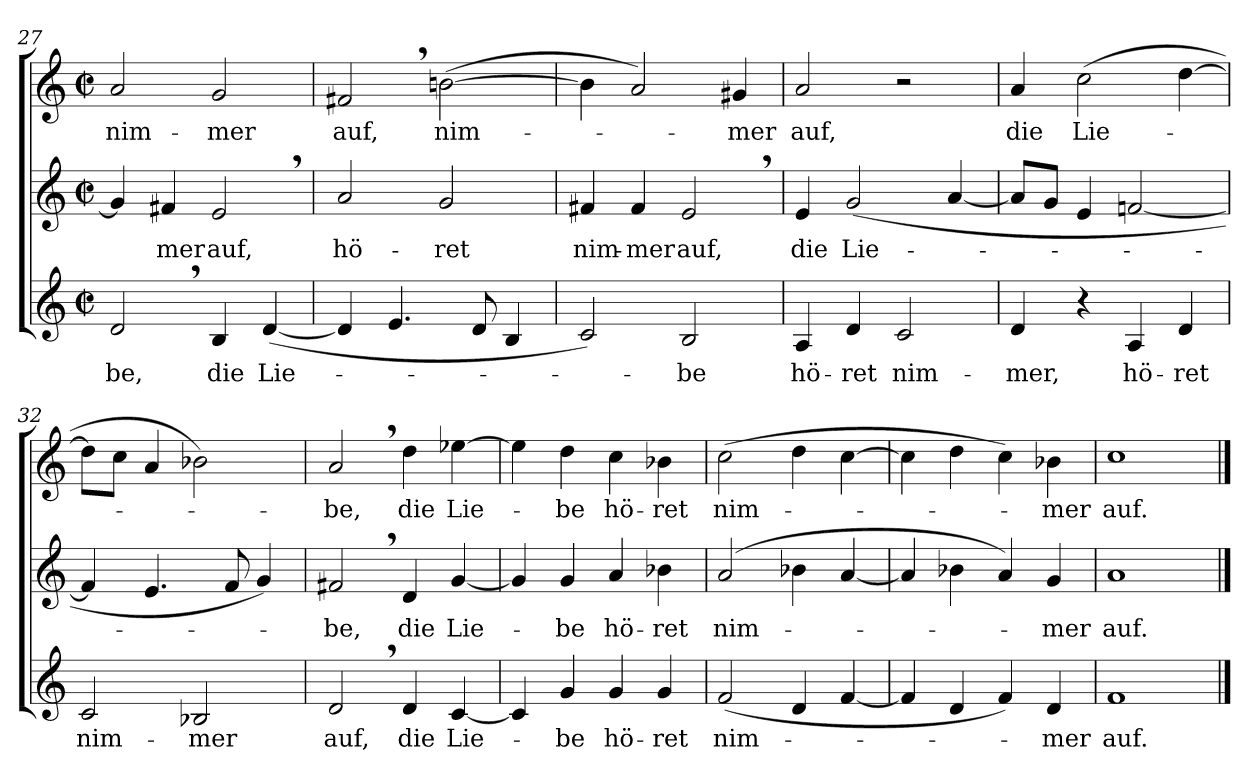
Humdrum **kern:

**kern	**text	**kern	**text	**kern	**text
*part3	*part3	*part2	*part2	*part1	*part1
*staff3	*staff3	*staff2	*staff2	*staff1	*staff1
*clefG2	*	*clefG2	*	*clefG2	*
*k[]	*	*k[]	*	*k[]	*
*C:	*	*C:	*	*C:	*
*M2/2	*	*M2/2	*	*M2/2	*
*met(c|)	*	*met(c|)	*	*met(c|)	*
=27	=27	=27	=27	=27	=27
!	!LO:LY:b	!	!	!	!LO:LY:b
2d,>/	-be,	4g/]	.	2a/	nim-
!	!	!	!LO:LY:b	!	!
.	.	4f#X/	-mer	.	.
!	!LO:LY:b	!	!LO:LY:b	!	!LO:LY:b
4B/	die	2e,>/	auf,	2g/	-mer
!	!LO:LY:b	!	!	!	!
(<[4d/	Lie-	.	.	.	.
!!LO:LB:g=z
=28	=28	=28	=28	=28	=28
!	!	!	!LO:LY:b	!	!LO:LY:b
4d/]	.	2a/	hö-	2f#X,>/	auf,
4.e/	.	.	.	.	.
!	!	!	!LO:LY:b	!	!LO:LY:b
.	.	2g/	-ret	(>[2bn\	nim-
8d/	.	.	.	.	.
4B/	.	.	.	.	.
=29	=29	=29	=29	=29	=29
!	!	!	!LO:LY:b	!	!
2c/)	.	4f#X/	nim-	4b\]	.
!	!	!	!LO:LY:b	!	!
.	.	4f#/	-mer	2a/)	.
!	!LO:LY:b	!	!LO:LY:b	!	!
2B/	-be	2e,>/	auf,	.	.
!	!	!	!	!	!LO:LY:b
.	.	.	.	4g#X/	-mer
=30	=30	=30	=30	=30	=30
!	!LO:LY:b	!	!LO:LY:b	!	!LO:LY:b
4A/	hö-	4e/	die	2a/	auf,
!	!LO:LY:b	!	!LO:LY:b	!	!
4d/	-ret	(<2g/	Lie-	.	.
!	!LO:LY:b	!	!	!	!
2c/	nim-	.	.	2r	.
.	.	[4a/	.	.	.
=31	=31	=31	=31	=31	=31
!	!LO:LY:b	!	!	!	!LO:LY:b
4d/	-mer,	8a/L]	.	4a/	die
.	.	8g/J	.	.	.
!	!	!	!	!	!LO:LY:b
4r	.	4e/	.	(>2cc\	Lie-
!	!LO:LY:b	!	!	!	!
4A/	hö-	[2fn/	.	.	.
!	!LO:LY:b	!	!	!	!
4d/	-ret	.	.	[4dd\	.
=32	=32	=32	=32	=32	=32
!	!LO:LY:b	!	!	!	!
2c/	nim-	4f/]	.	8dd\L]	.
.	.	.	.	8cc\J	.
.	.	4.e/	.	4a/	.
!	!LO:LY:b	!	!	!	!
2B-X/	-mer	.	.	2b-X\)	.
.	.	8f/	.	.	.
.	.	4g/)	.	.	.
!!LO:LB:g=z
=33	=33	=33	=33	=33	=33
!	!LO:LY:b	!	!LO:LY:b	!	!LO:LY:b
2d,>/	auf,	2f#X,>/	-be,	2a,>/	-be,
!	!LO:LY:b	!	!LO:LY:b	!	!LO:LY:b
4d/	die	4d/	die	4dd\	die
!	!LO:LY:b	!	!LO:LY:b	!	!LO:LY:b
[4c/	Lie-	[4g/	Lie-	[4ee-X\	Lie-
=34	=34	=34	=34	=34	=34
4c/]	.	4g/]	.	4ee-\]	.
!	!LO:LY:b	!	!LO:LY:b	!	!LO:LY:b
4g/	-be	4g/	-be	4dd\	-be
!	!LO:LY:b	!	!LO:LY:b	!	!LO:LY:b
4g/	hö-	4a/	hö-	4cc\	hö-
!	!LO:LY:b	!	!LO:LY:b	!	!LO:LY:b
4g/	-ret	4b-X\	-ret	4b-X\	-ret
=35	=35	=35	=35	=35	=35
!	!LO:LY:b	!	!LO:LY:b	!	!LO:LY:b
(<2f/	nim-	(2a/	nim-	(>2cc\	nim-
4d/	.	4b-X\	.	4dd\	.
[4f/	.	[4a/	.	[4cc\	.
=36	=36	=36	=36	=36	=36
4f/]	.	4a/]	.	4cc\]	.
4d/	.	4b-X\	.	4dd\	.
4f/)	.	4a/)	.	4cc\)	.
!	!LO:LY:b	!	!LO:LY:b	!	!LO:LY:b
4d/	-mer	4g/	-mer	4b-X\	-mer
=37	=37	=37	=37	=37	=37
!	!LO:LY:b	!	!LO:LY:b	!	!LO:LY:b
1f	auf.	1a	auf.	1cc	auf.
==	==	==	==	==	==
*-	*-	*-	*-	*-	*-
